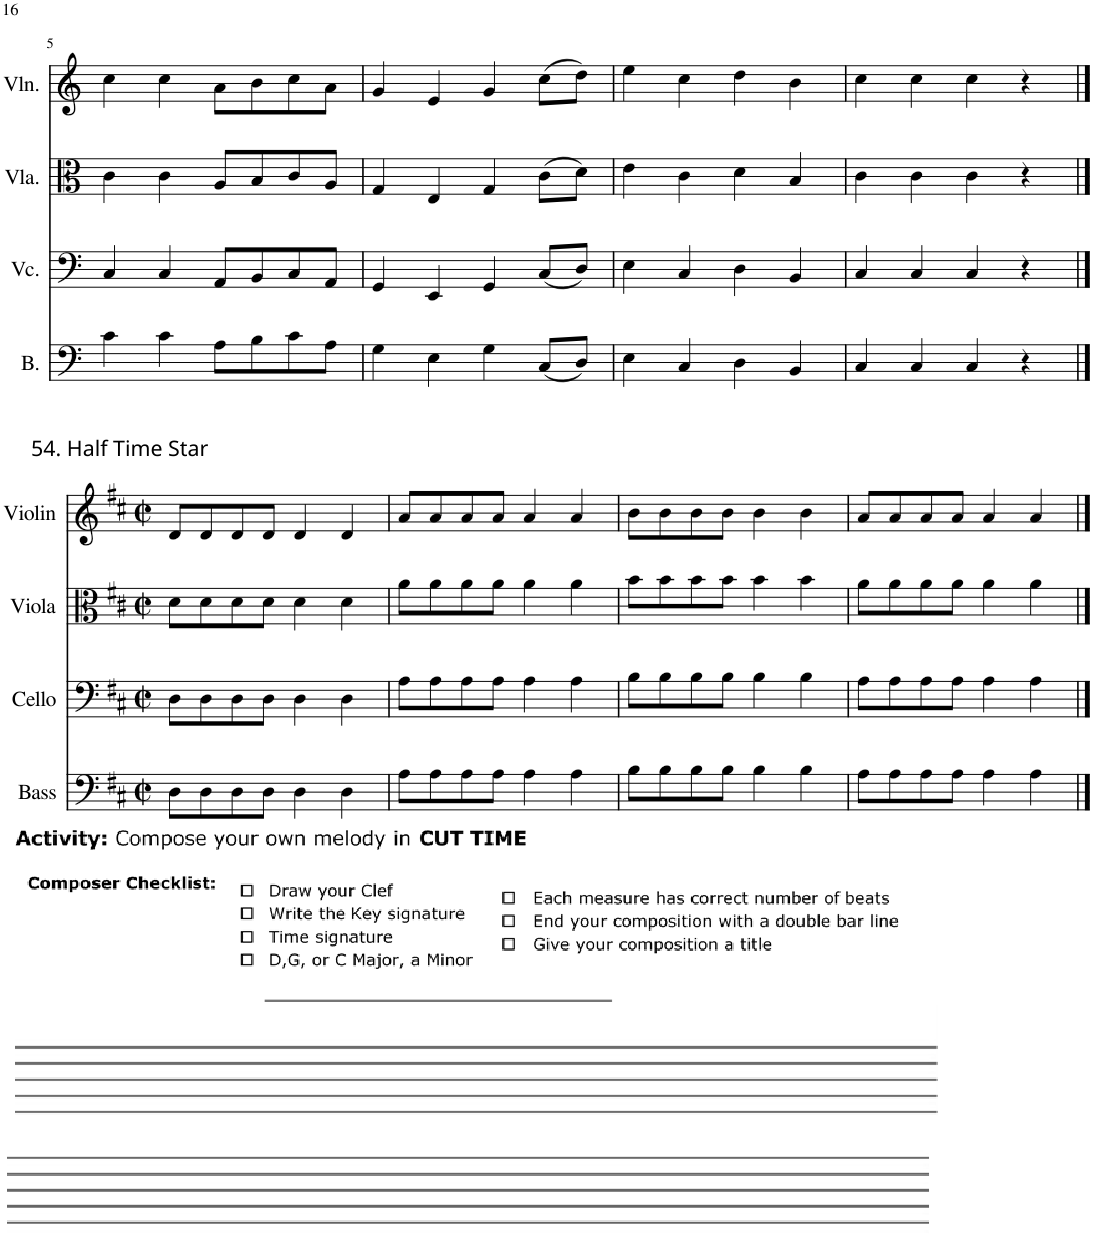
**kern	**kern	**kern	**kern
*part4	*part3	*part2	*part1
*staff4	*staff3	*staff2	*staff1
*I"Bass	*I"Cello	*I"Viola	*I"Violin
*I'B.	*	*I'Vla.	*I'Vln.
!!LO:PB:g=z
*clefF4	*clefF4	*clefC3	*clefG2
*Trd7c12	*	*	*
*k[]	*k[]	*k[]	*k[]
*M2/2	*M2/2	*M2/2	*M2/2
*met(c|)	*met(c|)	*met(c|)	*met(c|)
=5	=5	=5	=5
4c\	4C/	4c\	4cc\
4c\	4C/	4c\	4cc\
8A\L	8AA/L	8A/L	8a\L
8B\	8BB/	8B/	8b\
8c\	8C/	8c/	8cc\
8A\J	8AA/J	8A/J	8a\J
=6	=6	=6	=6
4G\	4GG/	4G/	4g/
4E\	4EE/	4E/	4e/
4G\	4GG/	4G/	4g/
(8C/L	(8C/L	(8c\L	(8cc\L
8D/J)	8D/J)	8d\J)	8dd\J)
=7	=7	=7	=7
4E\	4E\	4e\	4ee\
4C/	4C/	4c\	4cc\
4D\	4D\	4d\	4dd\
4BB/	4BB/	4B/	4b\
=8	=8	=8	=8
4C/	4C/	4c\	4cc\
4C/	4C/	4c\	4cc\
4C/	4C/	4c\	4cc\
4r	4r	4r	4r
!!LO:LB:g=z
==1	==1	==1	==1
*k[f#c#]	*k[f#c#]	*k[f#c#]	*k[f#c#]
*M2/2	*M2/2	*M2/2	*M2/2
*met(c|)	*met(c|)	*met(c|)	*met(c|)
!	!	!	!LO:TX:a:t=54. Half Time Star
8D\L	8D\L	8d\L	8d/L
8D\	8D\	8d\	8d/
8D\	8D\	8d\	8d/
8D\J	8D\J	8d\J	8d/J
4D\	4D\	4d\	4d/
4D\	4D\	4d\	4d/
=2	=2	=2	=2
8A\L	8A\L	8a\L	8a/L
8A\	8A\	8a\	8a/
8A\	8A\	8a\	8a/
8A\J	8A\J	8a\J	8a/J
4A\	4A\	4a\	4a/
4A\	4A\	4a\	4a/
=3	=3	=3	=3
8B\L	8B\L	8b\L	8b\L
8B\	8B\	8b\	8b\
8B\	8B\	8b\	8b\
8B\J	8B\J	8b\J	8b\J
4B\	4B\	4b\	4b\
4B\	4B\	4b\	4b\
=4	=4	=4	=4
8A\L	8A\L	8a\L	8a/L
8A\	8A\	8a\	8a/
8A\	8A\	8a\	8a/
8A\J	8A\J	8a\J	8a/J
4A\	4A\	4a\	4a/
4A\	4A\	4a\	4a/
==	==	==	==
*-	*-	*-	*-
